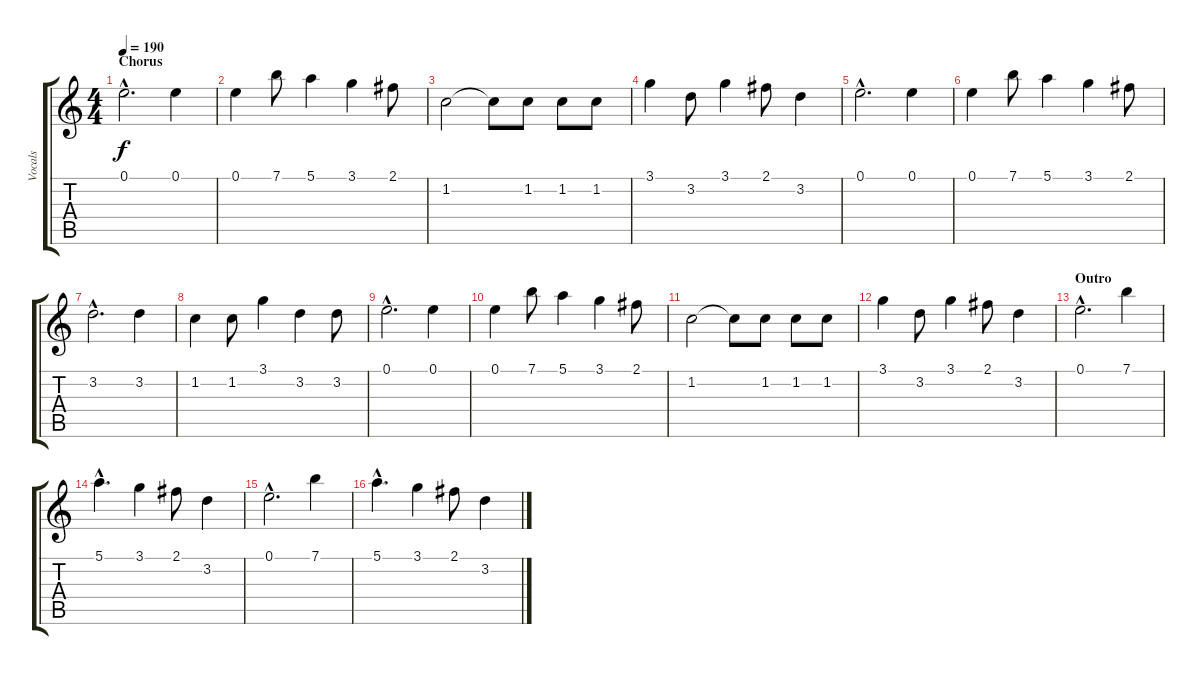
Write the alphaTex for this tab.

\track ("Vocals" "Vocals") {instrument clarinet}
\staff {score tabs}
\tuning (E5 B4 G4 D4 A3 E3) {hide}
\ts (4 4)
\section ("" "Chorus")
\tempo 190
\clef g2
\ks c
0.1{hac}.2{d dy f} 0.1.4 |
0.1.4 7.1.8 5.1.4 3.1.4 2.1.8 |
1.2.2 1.2{t}.8 1.2.8 1.2.8 1.2.8 |
3.1.4 3.2.8 3.1.4 2.1.8 3.2.4 |
0.1{hac}.2{d} 0.1.4 |
0.1.4 7.1.8 5.1.4 3.1.4 2.1.8 |
3.2{hac}.2{d} 3.2.4 |
1.2.4 1.2.8 3.1.4 3.2.4 3.2.8 |
0.1{hac}.2{d} 0.1.4 |
0.1.4 7.1.8 5.1.4 3.1.4 2.1.8 |
1.2.2 1.2{t}.8 1.2.8 1.2.8 1.2.8 |
3.1.4 3.2.8 3.1.4 2.1.8 3.2.4 |
\section ("" "Outro")
0.1{hac}.2{d} 7.1.4 |
5.1{hac}.4{d} 3.1.4 2.1.8 3.2.4 |
0.1{hac}.2{d} 7.1.4 |
5.1{hac}.4{d} 3.1.4 2.1.8 3.2.4
